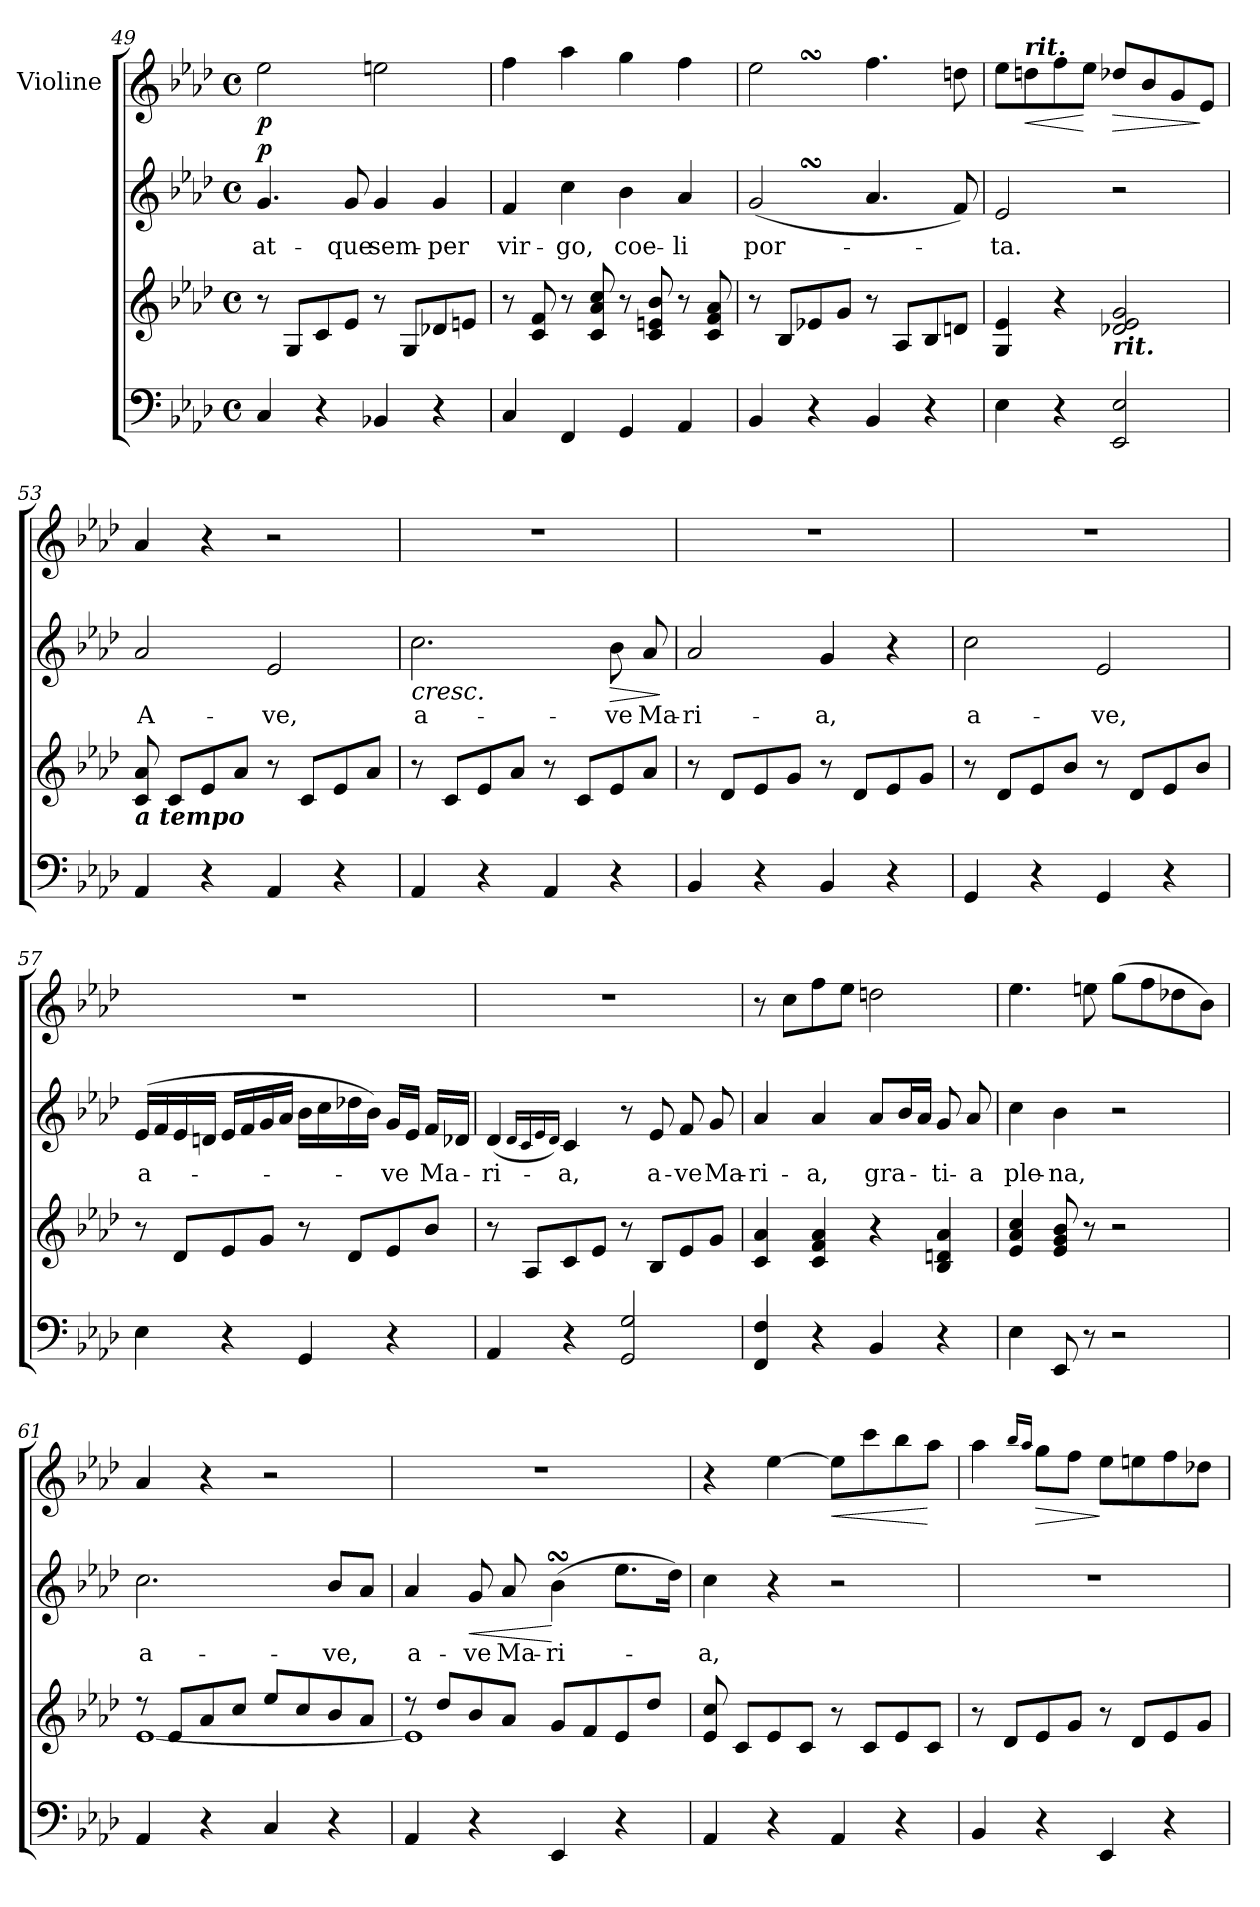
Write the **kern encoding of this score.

**kern	**kern	**kern	**text	**dynam	**kern	**dynam
*part3	*part3	*part2	*part2	*part2	*part1	*part1
*staff4	*staff3	*staff2	*staff2	*staff2	*staff1	*staff1
*	*	*	*	*	*I"Violine	*
*clefF4	*clefG2	*clefG2	*	*	*clefG2	*
*k[b-e-a-d-]	*k[b-e-a-d-]	*k[b-e-a-d-]	*	*	*k[b-e-a-d-]	*
*A-:	*A-:	*A-:	*	*	*A-:	*
*M4/4	*M4/4	*M4/4	*	*	*M4/4	*
*met(c)	*met(c)	*met(c)	*	*	*met(c)	*
=49	=49	=49	=49	=49	=49	=49
!	!	!	!LO:LY:b	!LO:DY:a	!	!LO:DY:b
4C/	8r	4.g/	at-	p	2ee-\	p
.	8G/L	.	.	.	.	.
4r	8c/	.	.	.	.	.
!	!	!	!LO:LY:b	!	!	!
.	8e-/J	8g/	-que	.	.	.
!	!	!	!LO:LY:b	!	!	!
4BB-X/	8r	4g/	sem-	.	2een\	.
.	8G/L	.	.	.	.	.
!	!	!	!LO:LY:b	!	!	!
4r	8d-X/	4g/	-per	.	.	.
.	8en/J	.	.	.	.	.
!!LO:LB:g=z
=50	=50	=50	=50	=50	=50	=50
!	!	!	!LO:LY:b	!	!	!
4C/	8r	4f/	vir-	.	4ff\	.
.	8c/ 8f/	.	.	.	.	.
!	!	!	!LO:LY:b	!	!	!
4FF/	8r	4cc\	-go,	.	4aa-\	.
.	8c/ 8a-/ 8cc/	.	.	.	.	.
!	!	!	!LO:LY:b	!	!	!
4GG/	8r	4b-\	coe-	.	4gg\	.
.	8c/ 8en/ 8b-/	.	.	.	.	.
!	!	!	!LO:LY:b	!	!	!
4AA-/	8r	4a-/	-li	.	4ff\	.
.	8c/ 8f/ 8a-/	.	.	.	.	.
=51	=51	=51	=51	=51	=51	=51
!	!	!	!LO:LY:b	!	!	!
4BB-/	8r	(<2gSsS/	por-	.	2ee-SSS\	.
.	8B-/L	.	.	.	.	.
4r	8e-X/	.	.	.	.	.
.	8g/J	.	.	.	.	.
4BB-/	8r	4.a-/	.	.	4.ff\	.
.	8A-/L	.	.	.	.	.
4r	8B-/	.	.	.	.	.
.	8dn/J	8f/)	.	.	8ddn\	.
=52	=52	=52	=52	=52	=52	=52
!	!	!	!LO:LY:b	!	!	!
4E-\	4G/ 4e-/	2e-/	-ta.	.	8ee-\L	.
!	!	!	!	!	!LO:TX:a:Bi:t=rit.	!
!	!	!	!	!	!	!LO:HP:b
.	.	.	.	.	8ddn\	<
4r	4r	.	.	.	8ff\	.
.	.	.	.	.	8ee-\J	[
!	!LO:TX:b:Bi:t=rit.	!	!	!	!	!
!	!	!	!	!	!	!LO:HP:b
2EE-/ 2E-/	2d-X/ 2e-/ 2g/	2r	.	.	8dd-X/L	>
.	.	.	.	.	8b-/	.
.	.	.	.	.	8g/	.
.	.	.	.	.	8e-/J	]
=53	=53	=53	=53	=53	=53	=53
!	!LO:TX:b:Bi:t=a tempo	!	!	!	!	!
!	!	!	!LO:LY:b	!	!	!
4AA-/	8c/ 8a-/	2a-/	A-	.	4a-/	.
.	8c/L	.	.	.	.	.
4r	8e-/	.	.	.	4r	.
.	8a-/J	.	.	.	.	.
!	!	!	!LO:LY:b	!	!	!
4AA-/	8r	2e-/	-ve,	.	2r	.
.	8c/L	.	.	.	.	.
4r	8e-/	.	.	.	.	.
.	8a-/J	.	.	.	.	.
!!LO:PB:g=z
=54	=54	=54	=54	=54	=54	=54
!	!	!	!LO:LY:b	!LO:HP:b	!	!
4AA-/	8r	2.cc\	a-	<	1r	.
.	8c/L	.	.	.	.	.
4r	8e-/	.	.	.	.	.
.	8a-/J	.	.	.	.	.
4AA-/	8r	.	.	.	.	.
.	8c/L	.	.	.	.	.
!	!	!	!LO:LY:b	!LO:HP:b	!	!
4r	8e-/	8b-\	-ve	>	.	.
!	!	!	!LO:LY:b	!	!	!
.	8a-/J	8a-/	Ma-	[	.	.
.	.	.	.	]	.	.
=55	=55	=55	=55	=55	=55	=55
!	!	!	!LO:LY:b	!	!	!
4BB-/	8r	2a-/	-ri-	.	1r	.
.	8d-/L	.	.	.	.	.
4r	8e-/	.	.	.	.	.
.	8g/J	.	.	.	.	.
!	!	!	!LO:LY:b	!	!	!
4BB-/	8r	4g/	-a,	.	.	.
.	8d-/L	.	.	.	.	.
4r	8e-/	4r	.	.	.	.
.	8g/J	.	.	.	.	.
=56	=56	=56	=56	=56	=56	=56
!	!	!	!LO:LY:b	!	!	!
4GG/	8r	2cc\	a-	.	1r	.
.	8d-/L	.	.	.	.	.
4r	8e-/	.	.	.	.	.
.	8b-/J	.	.	.	.	.
!	!	!	!LO:LY:b	!	!	!
4GG/	8r	2e-/	-ve,	.	.	.
.	8d-/L	.	.	.	.	.
4r	8e-/	.	.	.	.	.
.	8b-/J	.	.	.	.	.
=57	=57	=57	=57	=57	=57	=57
!	!	!	!LO:LY:b	!	!	!
4E-\	8r	(>16e-/LL	a-	.	1r	.
.	.	16f/	.	.	.	.
.	8d-/L	16e-/	.	.	.	.
.	.	16dn/JJ	.	.	.	.
4r	8e-/	16e-/LL	.	.	.	.
.	.	16f/	.	.	.	.
.	8g/J	16g/	.	.	.	.
.	.	16a-/JJ	.	.	.	.
4GG/	8r	16b-\LL	.	.	.	.
.	.	16cc\	.	.	.	.
.	8d-/L	16dd-X\	.	.	.	.
.	.	16b-\JJ)	.	.	.	.
!	!	!	!LO:LY:b	!	!	!
4r	8e-/	16g/LL	-ve	.	.	.
.	.	16e-/JJ	.	.	.	.
!	!	!	!LO:LY:b	!	!	!
.	8b-/J	16f/LL	Ma-	.	.	.
.	.	16d-X/JJ	.	.	.	.
!!LO:LB:g=z
=58	=58	=58	=58	=58	=58	=58
!	!	!	!LO:LY:b	!	!	!
4AA-/	8r	(<4d-/	-ri-	.	1r	.
.	8A-/L	.	.	.	.	.
.	.	16qd-/LL	.	.	.	.
.	.	16qc/	.	.	.	.
.	.	16qe-/	.	.	.	.
.	.	16qd-/JJ)	.	.	.	.
!	!	!	!LO:LY:b	!	!	!
4r	8c/	4c/	-a,	.	.	.
.	8e-/J	.	.	.	.	.
2GG/ 2G/	8r	8r	.	.	.	.
!	!	!	!LO:LY:b	!	!	!
.	8B-/L	8e-/	a-	.	.	.
!	!	!	!LO:LY:b	!	!	!
.	8e-/	8f/	-ve	.	.	.
!	!	!	!LO:LY:b	!	!	!
.	8g/J	8g/	Ma-	.	.	.
=59	=59	=59	=59	=59	=59	=59
!	!	!	!LO:LY:b	!	!	!
4FF/ 4F/	4c/ 4a-/	4a-/	-ri-	.	8r	.
.	.	.	.	.	8cc\L	.
!	!	!	!LO:LY:b	!	!	!
4r	4c/ 4f/ 4a-/	4a-/	-a,	.	8ff\	.
.	.	.	.	.	8ee-\J	.
!	!	!	!LO:LY:b	!	!	!
4BB-/	4r	8a-/L	gra-	.	2ddn\	.
.	.	16b-/L	.	.	.	.
.	.	16a-/JJ	.	.	.	.
!	!	!	!LO:LY:b	!	!	!
4r	4B-/ 4dn/ 4a-/	8g/	-ti-	.	.	.
!	!	!	!LO:LY:b	!	!	!
.	.	8a-/	-a	.	.	.
=60	=60	=60	=60	=60	=60	=60
!	!	!	!LO:LY:b	!	!	!
4E-\	4e-/ 4a-/ 4cc/	4cc\	ple-	.	4.ee-\	.
!	!	!	!LO:LY:b	!	!	!
8EE-/	8e-/ 8g/ 8b-/	4b-\	-na,	.	.	.
8r	8r	.	.	.	8een\	.
2r	2r	2r	.	.	(>8gg\L	.
.	.	.	.	.	8ff\	.
.	.	.	.	.	8dd-X\	.
.	.	.	.	.	8b-\J)	.
=61	=61	=61	=61	=61	=61	=61
*	*^	*	*	*	*	*
!	!	!	!	!LO:LY:b	!	!	!
4AA-/	8r	[<1e-	2.cc\	a-	.	4a-/	.
.	8e-/L	.	.	.	.	.	.
4r	8a-/	.	.	.	.	4r	.
.	8cc/J	.	.	.	.	.	.
4C/	8ee-/L	.	.	.	.	2r	.
.	8cc/	.	.	.	.	.	.
!	!	!	!	!LO:LY:b	!	!	!
4r	8b-/	.	8b-/L	-ve,	.	.	.
.	8a-/J	.	8a-/J	.	.	.	.
!!LO:LB:g=z
=62	=62	=62	=62	=62	=62	=62	=62
!	!	!	!	!LO:LY:b	!	!	!
4AA-/	8rdd	1e-]	4a-/	a-	.	1r	.
.	8dd-/L	.	.	.	.	.	.
!	!	!	!	!LO:LY:b	!LO:HP:b	!	!
4r	8b-/	.	8g/	-ve	<	.	.
!	!	!	!	!LO:LY:b	!	!	!
.	8a-/J	.	8a-/	Ma-	.	.	.
!	!	!	!	!LO:LY:b	!	!	!
4EE-/	8g/L	.	(>4b-sSSS\	-ri-	[	.	.
.	8f/	.	.	.	.	.	.
4r	8e-/	.	8.ee-\L	.	.	.	.
.	8dd-/J	.	.	.	.	.	.
.	.	.	16dd-\Jk)	.	.	.	.
*	*v	*v	*	*	*	*	*
=63	=63	=63	=63	=63	=63	=63
!	!	!	!LO:LY:b	!	!	!
4AA-/	8e-/ 8cc/	4cc\	-a,	.	4r	.
.	8c/L	.	.	.	.	.
4r	8e-/	4r	.	.	[4ee-\	.
.	8c/J	.	.	.	.	.
!	!	!	!	!	!	!LO:HP:b
4AA-/	8r	2r	.	.	8ee-\L]	<
.	8c/L	.	.	.	8ccc\	.
4r	8e-/	.	.	.	8bb-\	.
.	8c/J	.	.	.	8aa-\J	[
=64	=64	=64	=64	=64	=64	=64
4BB-/	8r	1r	.	.	4aa-\	.
.	8d-/L	.	.	.	.	.
.	.	.	.	.	16qbb-/LL	.
.	.	.	.	.	16qaa-/JJ	.
!	!	!	!	!	!	!LO:HP:b
4r	8e-/	.	.	.	8gg\L	>
.	8g/J	.	.	.	8ff\J	.
4EE-/	8r	.	.	.	8ee-\L	]
.	8d-/L	.	.	.	8een\	.
4r	8e-/	.	.	.	8ff\	.
.	8g/J	.	.	.	8dd-X\J	.
=	=	=	=	=	=	=
*-	*-	*-	*-	*-	*-	*-
